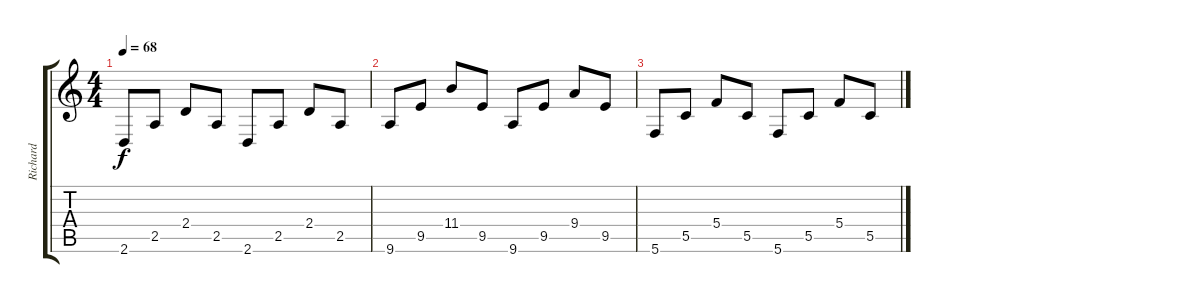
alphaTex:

\track ("Richard" "Richard") {instrument acousticguitarnylon}
\staff {score tabs}
\tuning (D4 A3 F3 C3 G2 C2) {hide}
\ts (4 4)
\tempo 68
\clef g2
\ks c
2.6.8{dy f} 2.5.8 2.4.8 2.5.8 2.6.8 2.5.8 2.4.8 2.5.8 |
9.6.8 9.5.8 11.4.8 9.5.8 9.6.8 9.5.8 9.4.8 9.5.8 |
5.6.8 5.5.8 5.4.8 5.5.8 5.6.8 5.5.8 5.4.8 5.5.8
